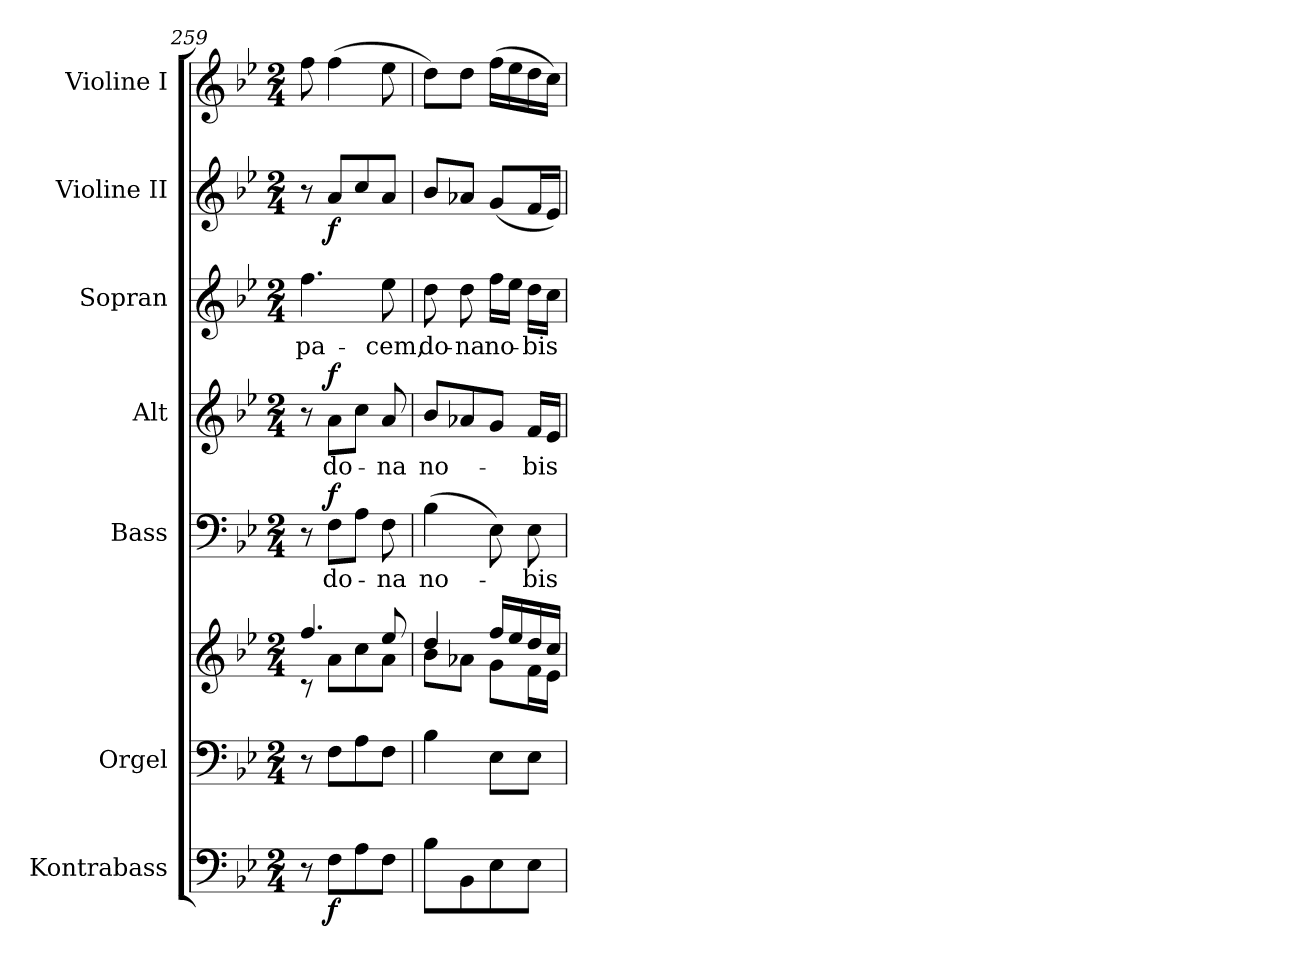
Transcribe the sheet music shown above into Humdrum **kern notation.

**kern	**dynam	**kern	**kern	**kern	**text	**dynam	**kern	**text	**dynam	**kern	**text	**kern	**dynam	**kern
*part7	*part7	*part6	*part6	*part5	*part5	*part5	*part4	*part4	*part4	*part3	*part3	*part2	*part2	*part1
*staff8	*staff8	*staff7	*staff6	*staff5	*staff5	*staff5	*staff4	*staff4	*staff4	*staff3	*staff3	*staff2	*staff2	*staff1
*I"Kontrabass	*	*I"Orgel	*	*I"Bass	*	*	*I"Alt	*	*	*I"Sopran	*	*I"Violine II	*	*I"Violine I
*I'Kb.	*	*I'Org.	*	*I'B	*	*	*I'A	*	*	*I'S	*	*I'Vl. II	*	*I'Vl. I
*clefF4	*	*clefF4	*clefG2	*clefF4	*	*	*clefG2	*	*	*clefG2	*	*clefG2	*	*clefG2
*ITrd7c12	*	*	*	*	*	*	*	*	*	*	*	*	*	*
*k[b-e-]	*	*k[b-e-]	*k[b-e-]	*k[b-e-]	*	*	*k[b-e-]	*	*	*k[b-e-]	*	*k[b-e-]	*	*k[b-e-]
*B-:	*	*B-:	*B-:	*B-:	*	*	*B-:	*	*	*B-:	*	*B-:	*	*B-:
*M2/4	*	*M2/4	*M2/4	*M2/4	*	*	*M2/4	*	*	*M2/4	*	*M2/4	*	*M2/4
=259	=259	=259	=259	=259	=259	=259	=259	=259	=259	=259	=259	=259	=259	=259
*	*	*	*^	*	*	*	*	*	*	*	*	*	*	*
!	!	!	!	!	!	!	!	!	!	!	!	!LO:LY:b	!	!	!
8r	.	8r	4.ff/	8rc	8r	.	.	8r	.	.	4.ff\	pa-	8r	.	8ff\
!	!LO:DY:b	!	!	!	!	!LO:LY:b	!LO:DY:a	!	!LO:LY:b	!LO:DY:a	!	!	!	!LO:DY:b	!
8FF\L	f	8F\L	.	8a\L	8F\L	do-	f	8a\L	do-	f	.	.	8a/L	f	(>4ff\
8AA\	.	8A\	.	8cc\	8A\J	.	.	8cc\J	.	.	.	.	8cc/	.	.
!	!	!	!	!	!	!LO:LY:b	!	!	!LO:LY:b	!	!	!LO:LY:b	!	!	!
8FF\J	.	8F\J	8ee-/	8a\J	8F\	-na	.	8a/	-na	.	8ee-\	-cem,	8a/J	.	8ee-\
=260	=260	=260	=260	=260	=260	=260	=260	=260	=260	=260	=260	=260	=260	=260	=260
!	!	!	!	!	!	!LO:LY:b	!	!	!LO:LY:b	!	!	!LO:LY:b	!	!	!
8BB-\L	.	4B-\	4dd/	8b-\L	(>4B-\	no-	.	8b-/L	no-	.	8dd\	do-	8b-/L	.	8dd\L)
!	!	!	!	!	!	!	!	!	!	!	!	!LO:LY:b	!	!	!
8BBB-\	.	.	.	8a-X\J	.	.	.	8a-X/	.	.	8dd\	-na	8a-X/J	.	8dd\J
!	!	!	!	!	!	!	!	!	!	!	!	!LO:LY:b	!	!	!
8EE-\	.	8E-\L	16ff/LL	8g\L	8E-\)	.	.	8g/J	.	.	16ff\LL	no-	(<8g/L	.	(>16ff\LL
.	.	.	16ee-/	.	.	.	.	.	.	.	16ee-\JJ	.	.	.	16ee-\
!	!	!	!	!	!	!LO:LY:b	!	!	!LO:LY:b	!	!	!LO:LY:b	!	!	!
8EE-\J	.	8E-\J	16dd/	16f\L	8E-\	-bis	.	16f/LL	-bis	.	16dd\LL	-bis	16f/L	.	16dd\
.	.	.	16cc/JJ	16e-\JJ	.	.	.	16e-/JJ	.	.	16cc\JJ	.	16e-/JJ)	.	16cc\JJ)
*	*	*	*v	*v	*	*	*	*	*	*	*	*	*	*	*
=	=	=	=	=	=	=	=	=	=	=	=	=	=	=
*-	*-	*-	*-	*-	*-	*-	*-	*-	*-	*-	*-	*-	*-	*-
